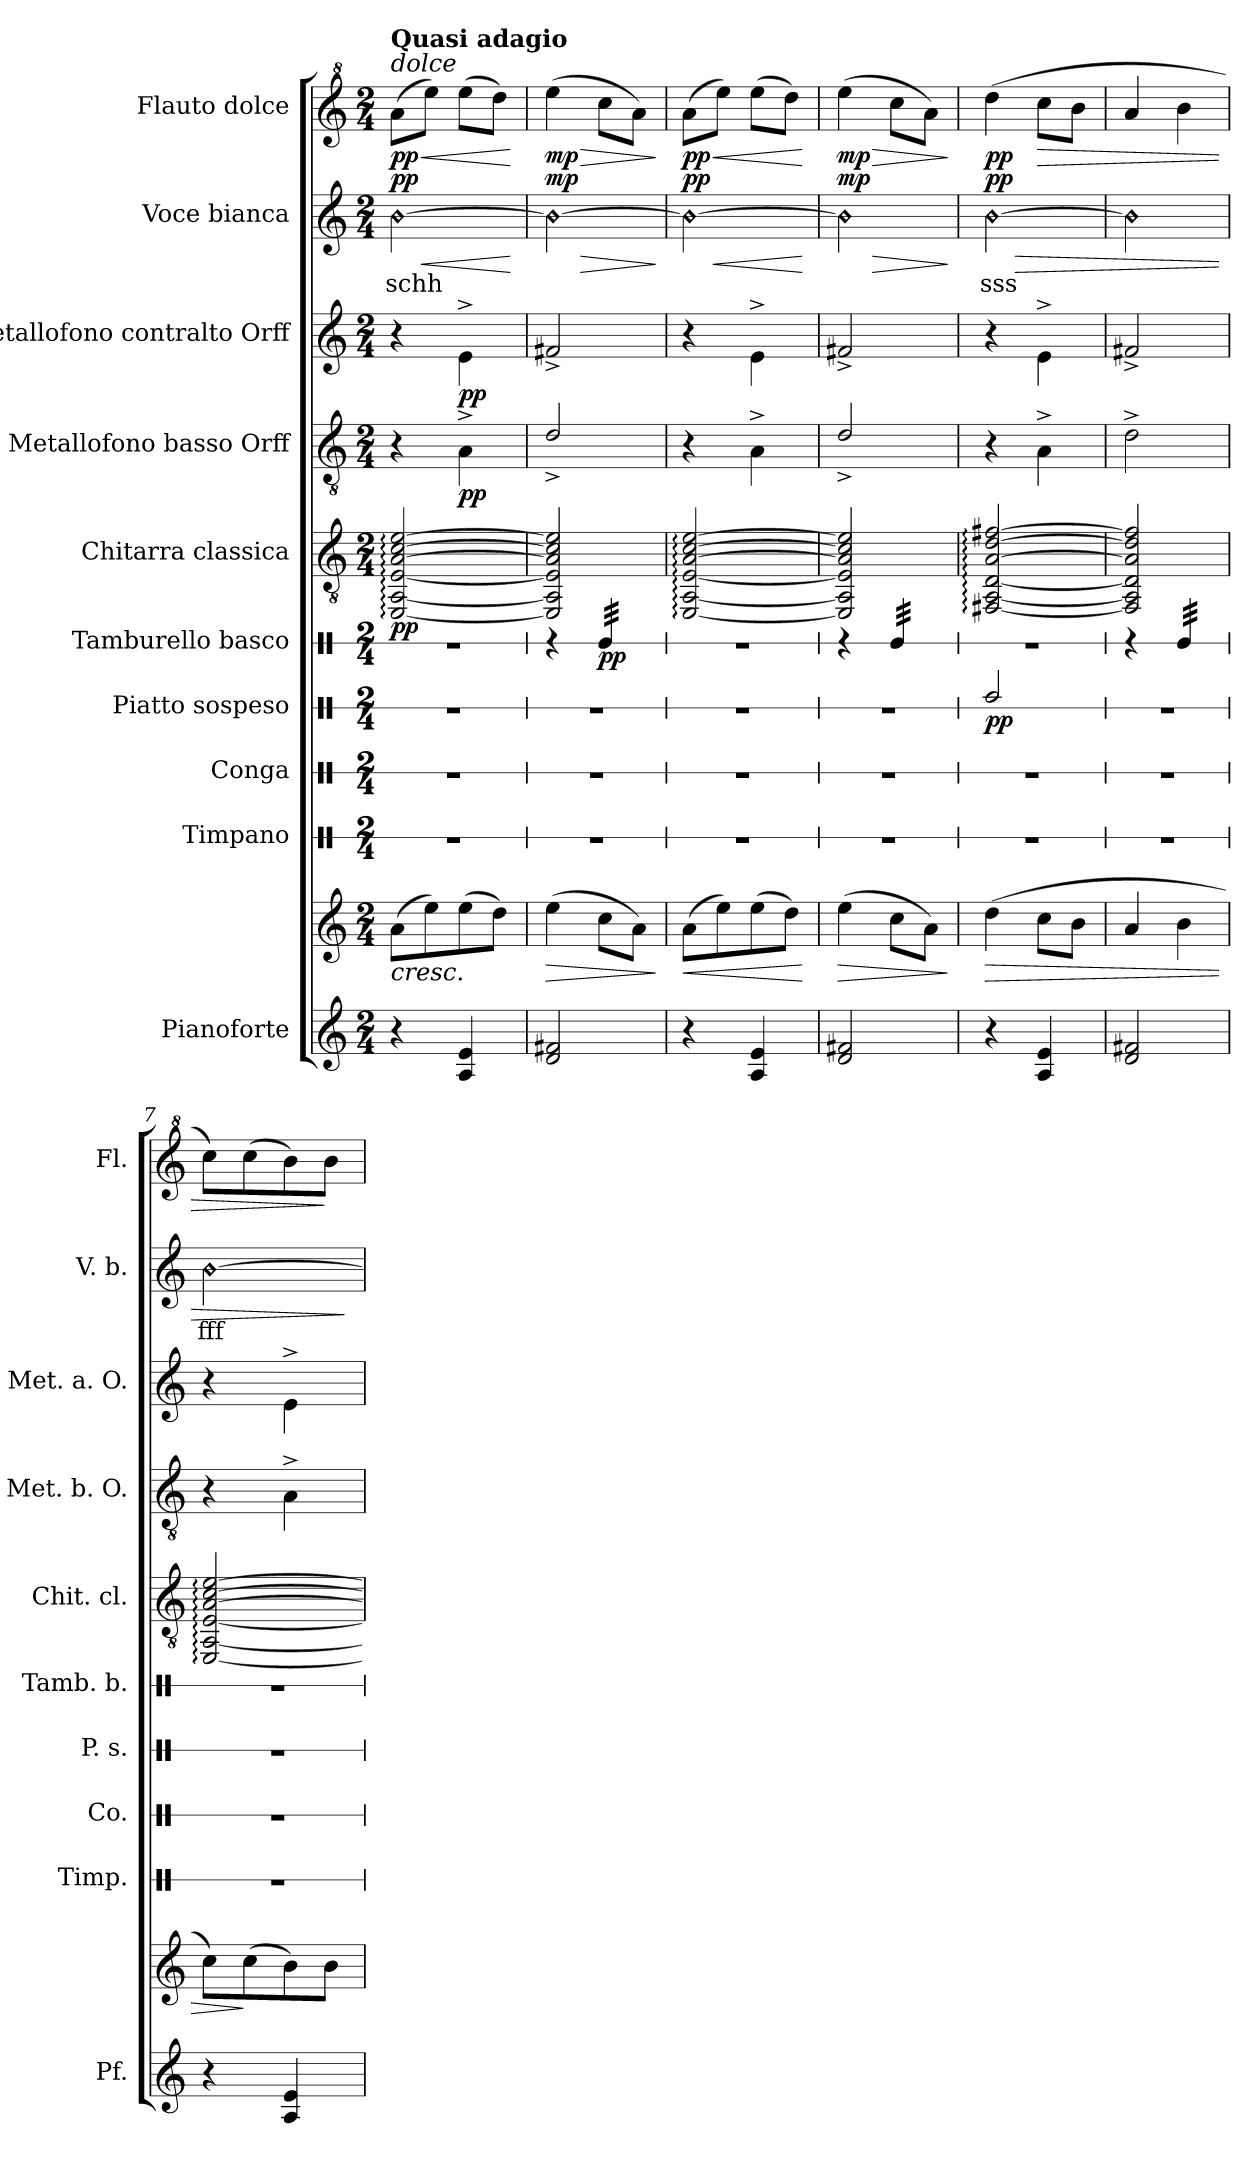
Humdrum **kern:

**kern	**kern	**dynam	**kern	**kern	**kern	**dynam	**kern	**dynam	**kern	**dynam	**kern	**dynam	**kern	**dynam	**kern	**text	**dynam	**kern	**dynam
*part10	*part10	*part10	*part9	*part8	*part7	*part7	*part6	*part6	*part5	*part5	*part4	*part4	*part3	*part3	*part2	*part2	*part2	*part1	*part1
*staff11	*staff10	*staff10/11	*staff9	*staff8	*staff7	*staff7	*staff6	*staff6	*staff5	*staff5	*staff4	*staff4	*staff3	*staff3	*staff2	*staff2	*staff2	*staff1	*staff1
*I"Pianoforte	*	*	*I"Timpano	*I"Conga	*I"Piatto sospeso	*	*I"Tamburello basco	*	*I"Chitarra classica	*	*I"Metallofono basso Orff	*	*I"Metallofono contralto Orff	*	*I"Voce bianca	*	*	*I"Flauto dolce	*
*I'Pf.	*	*	*I'Timp.	*I'Co.	*I'P. s.	*	*I'Tamb. b.	*	*I'Chit. cl.	*	*I'Met. b. O.	*	*I'Met. a. O.	*	*I'V. b.	*	*	*I'Fl.	*
*	*	*	*stria1	*stria1	*stria1	*	*stria1	*	*	*	*	*	*	*	*	*	*	*	*
*clefG2	*clefG2	*	*clefX	*clefX	*clefX	*	*clefX	*	*clefGv2	*	*clefGv2	*	*clefG2	*	*clefG2	*	*	*clefG^2	*
*k[]	*k[]	*	*k[]	*k[]	*k[]	*	*k[]	*	*k[]	*	*k[]	*	*k[]	*	*k[]	*	*	*k[]	*
*M2/4	*M2/4	*	*M2/4	*M2/4	*M2/4	*	*M2/4	*	*M2/4	*	*M2/4	*	*M2/4	*	*M2/4	*	*	*M2/4	*
=1	=1	=1	=1	=1	=1	=1	=1	=1	=1	=1	=1	=1	=1	=1	=1	=1	=1	=1	=1
!	!	!	!	!	!	!	!	!	!	!	!	!	!	!	!	!	!	!LO:TX:a:i:t=dolce	!
!	!	!	!	!	!	!	!	!	!	!	!	!	!	!	!	!	!	!LO:TX:a:B:t=Quasi adagio	!
!	!	!LO:HP:b	!	!	!	!	!	!	!	!LO:DY:b	!	!	!	!	!LO:N:head=diamond	!LO:LY:a	!LO:HP:b	!	!LO:HP:b
!	!	!	!	!	!	!	!	!	!	!	!	!	!	!	!	!	!LO:DY:n=1:b	!	!LO:DY:n=1:b
4r	(8a\L	<	2r	2r	2r	.	2r	.	[2EE/: [2AA/: [2E/: [2A/: [2c/: [2e/:	pp	4r	.	4r	.	[2b	schh	< pp	(8aa\L	< pp
!	!	!LO:DY:b	!	!	!	!	!	!	!	!	!	!	!	!	!	!	!	!	!
.	8ee\)	other-dynamics	.	.	.	.	.	.	.	.	.	.	.	.	.	.	.	8eee\J)	.
!	!	!	!	!	!	!	!	!	!	!	!	!LO:DY:b	!	!LO:DY:b	!	!	!	!	!
4A/ 4e/	(8ee\	.	.	.	.	.	.	.	.	.	4A^\	pp	4e^\	pp	.	.	.	(8eee\L	.
.	8dd\J)	.	.	.	.	.	.	.	.	.	.	.	.	.	.	.	.	8ddd\J)	.
.	.	[	.	.	.	.	.	.	.	.	.	.	.	.	.	.	[	.	[
=2	=2	=2	=2	=2	=2	=2	=2	=2	=2	=2	=2	=2	=2	=2	=2	=2	=2	=2	=2
!	!	!LO:HP:b	!	!	!	!	!	!	!	!	!	!	!	!	!LO:N:head=diamond	!	!LO:HP:b	!	!LO:HP:b
!	!	!	!	!	!	!	!	!	!	!	!	!	!	!	!	!	!LO:DY:n=1:b	!	!LO:DY:n=1:b
2d/ 2f#X/	(4ee\	>	2r	2r	2r	.	4r	.	2EE/] 2AA/] 2E/] 2A/] 2c/] 2e/]	.	2d^/	.	2f#X^/	.	2b_	.	> mp	(4eee\	> mp
!	!	!	!	!	!	!	!	!LO:DY:b	!	!	!	!	!	!	!	!	!	!	!
*	*	*	*	*	*	*	*tremolo	*	*	*	*	*	*	*	*	*	*	*	*
.	8cc\L	.	.	.	.	.	32Re/LLL	pp	.	.	.	.	.	.	.	.	.	8ccc\L	.
.	.	.	.	.	.	.	32Re/	.	.	.	.	.	.	.	.	.	.	.	.
.	.	.	.	.	.	.	32Re/	.	.	.	.	.	.	.	.	.	.	.	.
.	.	.	.	.	.	.	32Re/	.	.	.	.	.	.	.	.	.	.	.	.
.	8a\J)	.	.	.	.	.	32Re/	.	.	.	.	.	.	.	.	.	.	8aa\J)	.
.	.	.	.	.	.	.	32Re/	.	.	.	.	.	.	.	.	.	.	.	.
.	.	.	.	.	.	.	32Re/	.	.	.	.	.	.	.	.	.	.	.	.
.	.	.	.	.	.	.	32Re/JJJ	.	.	.	.	.	.	.	.	.	.	.	.
.	.	]	.	.	.	.	.	.	.	.	.	.	.	.	.	.	]	.	]
=3	=3	=3	=3	=3	=3	=3	=3	=3	=3	=3	=3	=3	=3	=3	=3	=3	=3	=3	=3
!	!	!LO:HP:b	!	!	!	!	!	!	!	!	!	!	!	!	!LO:N:head=diamond	!	!LO:HP:b	!	!LO:HP:b
!	!	!	!	!	!	!	!	!	!	!	!	!	!	!	!	!	!LO:DY:n=1:b	!	!LO:DY:n=1:b
4r	(8a\L	<	2r	2r	2r	.	2r	.	[2EE/: [2AA/: [2E/: [2A/: [2c/: [2e/:	.	4r	.	4r	.	2b_	.	< pp	(8aa\L	< pp
.	8ee\)	.	.	.	.	.	.	.	.	.	.	.	.	.	.	.	.	8eee\J)	.
4A/ 4e/	(8ee\	.	.	.	.	.	.	.	.	.	4A^\	.	4e^\	.	.	.	.	(8eee\L	.
.	8dd\J)	.	.	.	.	.	.	.	.	.	.	.	.	.	.	.	.	8ddd\J)	.
.	.	[	.	.	.	.	.	.	.	.	.	.	.	.	.	.	[	.	[
=4	=4	=4	=4	=4	=4	=4	=4	=4	=4	=4	=4	=4	=4	=4	=4	=4	=4	=4	=4
!	!	!LO:HP:b	!	!	!	!	!	!	!	!	!	!	!	!	!LO:N:head=diamond	!	!LO:HP:b	!	!LO:HP:b
!	!	!	!	!	!	!	!	!	!	!	!	!	!	!	!	!	!LO:DY:n=1:b	!	!LO:DY:n=1:b
2d/ 2f#X/	(4ee\	>	2r	2r	2r	.	4r	.	2EE/] 2AA/] 2E/] 2A/] 2c/] 2e/]	.	2d^/	.	2f#X^/	.	2b]	.	> mp	(4eee\	> mp
.	8cc\L	.	.	.	.	.	32Re/LLL	.	.	.	.	.	.	.	.	.	.	8ccc\L	.
.	.	.	.	.	.	.	32Re/	.	.	.	.	.	.	.	.	.	.	.	.
.	.	.	.	.	.	.	32Re/	.	.	.	.	.	.	.	.	.	.	.	.
.	.	.	.	.	.	.	32Re/	.	.	.	.	.	.	.	.	.	.	.	.
.	8a\J)	.	.	.	.	.	32Re/	.	.	.	.	.	.	.	.	.	.	8aa\J)	.
.	.	.	.	.	.	.	32Re/	.	.	.	.	.	.	.	.	.	.	.	.
.	.	.	.	.	.	.	32Re/	.	.	.	.	.	.	.	.	.	.	.	.
.	.	.	.	.	.	.	32Re/JJJ	.	.	.	.	.	.	.	.	.	.	.	.
.	.	]	.	.	.	.	.	.	.	.	.	.	.	.	.	.	]	.	]
=5	=5	=5	=5	=5	=5	=5	=5	=5	=5	=5	=5	=5	=5	=5	=5	=5	=5	=5	=5
!	!	!LO:HP:b	!	!	!	!LO:DY:b	!	!	!	!	!	!	!	!	!LO:N:head=diamond	!LO:LY:a	!LO:HP:b	!	!
!	!	!	!	!	!	!	!	!	!	!	!	!	!	!	!	!	!LO:DY:n=1:b	!	!LO:DY:b
4r	(4dd\	>	2r	2r	2Rg/	pp	2r	.	[2FF#X/: [2AA/: [2D/: [2A/: [2d/: [2f#X/:	.	4r	.	4r	.	[2b	sss	> pp	(4ddd\	pp
!	!	!	!	!	!	!	!	!	!	!	!	!	!	!	!	!	!	!	!LO:HP:b
4A/ 4e/	8cc\L	.	.	.	.	.	.	.	.	.	4A^\	.	4e^\	.	.	.	.	8ccc\L	>
.	8b\J	.	.	.	.	.	.	.	.	.	.	.	.	.	.	.	.	8bb\J	.
=6	=6	=6	=6	=6	=6	=6	=6	=6	=6	=6	=6	=6	=6	=6	=6	=6	=6	=6	=6
!	!	!	!	!	!	!	!	!	!	!	!	!	!	!	!LO:N:head=diamond	!	!	!	!
2d/ 2f#X/	4a/	.	2r	2r	2r	.	4r	.	2FF#/] 2AA/] 2D/] 2A/] 2d/] 2f#/]	.	2d^\	.	2f#X^/	.	2b]	.	.	4aa/	.
.	4b\	.	.	.	.	.	32Re/LLL	.	.	.	.	.	.	.	.	.	.	4bb\	.
.	.	.	.	.	.	.	32Re/	.	.	.	.	.	.	.	.	.	.	.	.
.	.	.	.	.	.	.	32Re/	.	.	.	.	.	.	.	.	.	.	.	.
.	.	.	.	.	.	.	32Re/	.	.	.	.	.	.	.	.	.	.	.	.
.	.	.	.	.	.	.	32Re/	.	.	.	.	.	.	.	.	.	.	.	.
.	.	.	.	.	.	.	32Re/	.	.	.	.	.	.	.	.	.	.	.	.
.	.	.	.	.	.	.	32Re/	.	.	.	.	.	.	.	.	.	.	.	.
.	.	.	.	.	.	.	32Re/JJJ	.	.	.	.	.	.	.	.	.	.	.	.
*	*	*	*	*	*	*	*Xtremolo	*	*	*	*	*	*	*	*	*	*	*	*
=7	=7	=7	=7	=7	=7	=7	=7	=7	=7	=7	=7	=7	=7	=7	=7	=7	=7	=7	=7
!	!	!	!	!	!	!	!	!	!	!	!	!	!	!	!LO:N:head=diamond	!LO:LY:a	!	!	!
4r	8cc\L)	.	2r	2r	2r	.	2r	.	[2EE/: [2AA/: [2E/: [2A/: [2c/: [2e/:	.	4r	.	4r	.	[2b	fff	.	8ccc\L)	.
.	(8cc\	]	.	.	.	.	.	.	.	.	.	.	.	.	.	.	.	(8ccc\	.
4A/ 4e/	8b\)	.	.	.	.	.	.	.	.	.	4A^\	.	4e^\	.	.	.	.	8bb\)	.
.	8b\J	.	.	.	.	.	.	.	.	.	.	.	.	.	.	.	.	8bb\J	]
.	.	.	.	.	.	.	.	.	.	.	.	.	.	.	.	.	]	.	.
=	=	=	=	=	=	=	=	=	=	=	=	=	=	=	=	=	=	=	=
*-	*-	*-	*-	*-	*-	*-	*-	*-	*-	*-	*-	*-	*-	*-	*-	*-	*-	*-	*-
